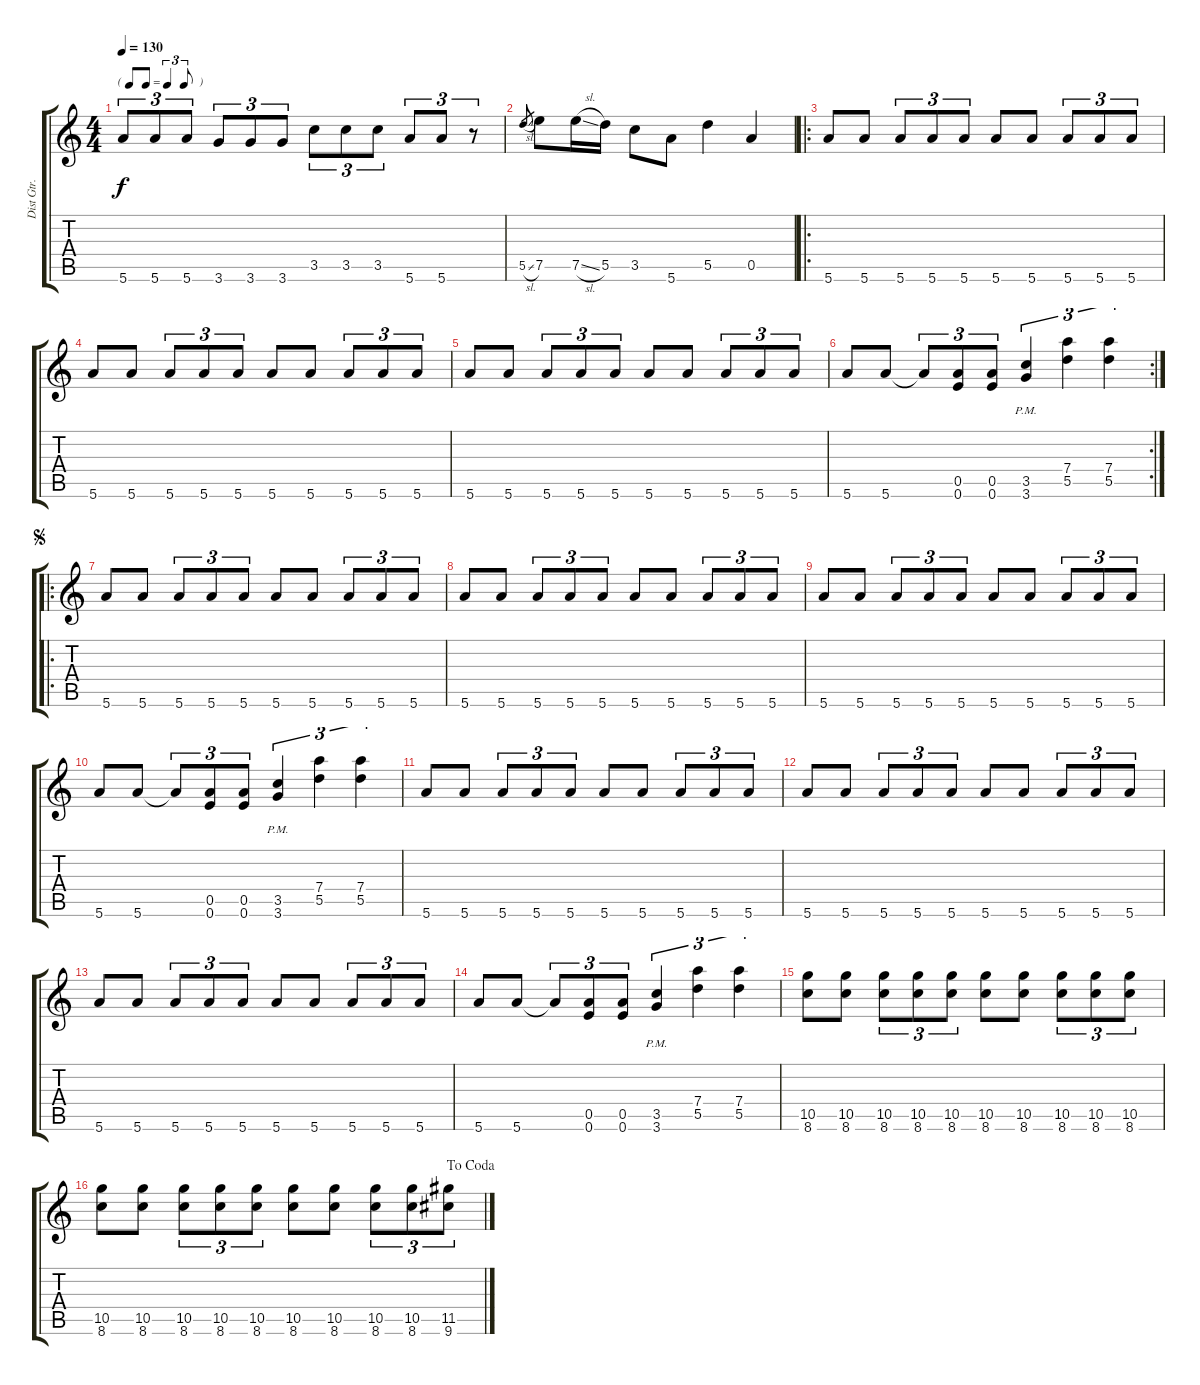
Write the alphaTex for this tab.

\track ("Dist Gtr." "Dist Gtr.") {instrument distortionguitar}
\staff {score tabs}
\tuning (E4 B3 G3 D4 A3 E3) {hide}
\ts (4 4)
\tf triplet8th
\tempo 130
\clef g2
\ks c
5.6.8{tu (3 2) dy f instrument distortionguitar} 5.6.8{tu (3 2)} 5.6.8{tu (3 2)} 3.6.8{tu (3 2)} 3.6.8{tu (3 2)} 3.6.8{tu (3 2)} 3.5.8{tu (3 2)} 3.5.8{tu (3 2)} 3.5.8{tu (3 2)} 5.6.8{tu (3 2)} 5.6.8{tu (3 2)} r.8{tu (3 2)} |
5.5{sl}.8{gr} 7.5.8 7.5{sl}.16 5.5.16 3.5.8 5.6.8 5.5.4 0.5.4 |
\ro
5.6.8 5.6.8 5.6.8{tu (3 2)} 5.6.8{tu (3 2)} 5.6.8{tu (3 2)} 5.6.8 5.6.8 5.6.8{tu (3 2)} 5.6.8{tu (3 2)} 5.6.8{tu (3 2)} |
5.6.8 5.6.8 5.6.8{tu (3 2)} 5.6.8{tu (3 2)} 5.6.8{tu (3 2)} 5.6.8 5.6.8 5.6.8{tu (3 2)} 5.6.8{tu (3 2)} 5.6.8{tu (3 2)} |
5.6.8 5.6.8 5.6.8{tu (3 2)} 5.6.8{tu (3 2)} 5.6.8{tu (3 2)} 5.6.8 5.6.8 5.6.8{tu (3 2)} 5.6.8{tu (3 2)} 5.6.8{tu (3 2)} |
\rc 2
5.6.8 5.6.8 5.6{t}.8{tu (3 2)} (0.5 0.6).8{tu (3 2)} (0.5 0.6).8{tu (3 2)} (3.5{pm} 3.6{pm}).4{tu (3 2)} (7.4 5.5).4{tu (3 2)} (7.4 5.5).4{tu (3 2)} |
\ro
\jump segno
5.6.8 5.6.8 5.6.8{tu (3 2)} 5.6.8{tu (3 2)} 5.6.8{tu (3 2)} 5.6.8 5.6.8 5.6.8{tu (3 2)} 5.6.8{tu (3 2)} 5.6.8{tu (3 2)} |
5.6.8 5.6.8 5.6.8{tu (3 2)} 5.6.8{tu (3 2)} 5.6.8{tu (3 2)} 5.6.8 5.6.8 5.6.8{tu (3 2)} 5.6.8{tu (3 2)} 5.6.8{tu (3 2)} |
5.6.8 5.6.8 5.6.8{tu (3 2)} 5.6.8{tu (3 2)} 5.6.8{tu (3 2)} 5.6.8 5.6.8 5.6.8{tu (3 2)} 5.6.8{tu (3 2)} 5.6.8{tu (3 2)} |
5.6.8 5.6.8 5.6{t}.8{tu (3 2)} (0.5 0.6).8{tu (3 2)} (0.5 0.6).8{tu (3 2)} (3.5{pm} 3.6{pm}).4{tu (3 2)} (7.4 5.5).4{tu (3 2)} (7.4 5.5).4{tu (3 2)} |
5.6.8 5.6.8 5.6.8{tu (3 2)} 5.6.8{tu (3 2)} 5.6.8{tu (3 2)} 5.6.8 5.6.8 5.6.8{tu (3 2)} 5.6.8{tu (3 2)} 5.6.8{tu (3 2)} |
5.6.8 5.6.8 5.6.8{tu (3 2)} 5.6.8{tu (3 2)} 5.6.8{tu (3 2)} 5.6.8 5.6.8 5.6.8{tu (3 2)} 5.6.8{tu (3 2)} 5.6.8{tu (3 2)} |
5.6.8 5.6.8 5.6.8{tu (3 2)} 5.6.8{tu (3 2)} 5.6.8{tu (3 2)} 5.6.8 5.6.8 5.6.8{tu (3 2)} 5.6.8{tu (3 2)} 5.6.8{tu (3 2)} |
5.6.8 5.6.8 5.6{t}.8{tu (3 2)} (0.5 0.6).8{tu (3 2)} (0.5 0.6).8{tu (3 2)} (3.5{pm} 3.6{pm}).4{tu (3 2)} (7.4 5.5).4{tu (3 2)} (7.4 5.5).4{tu (3 2)} |
(10.5 8.6).8 (10.5 8.6).8 (10.5 8.6).8{tu (3 2)} (10.5 8.6).8{tu (3 2)} (10.5 8.6).8{tu (3 2)} (10.5 8.6).8 (10.5 8.6).8 (10.5 8.6).8{tu (3 2)} (10.5 8.6).8{tu (3 2)} (10.5 8.6).8{tu (3 2)} |
\jump dacoda
(10.5 8.6).8 (10.5 8.6).8 (10.5 8.6).8{tu (3 2)} (10.5 8.6).8{tu (3 2)} (10.5 8.6).8{tu (3 2)} (10.5 8.6).8 (10.5 8.6).8 (10.5 8.6).8{tu (3 2)} (10.5 8.6).8{tu (3 2)} (11.5 9.6).8{tu (3 2)}
